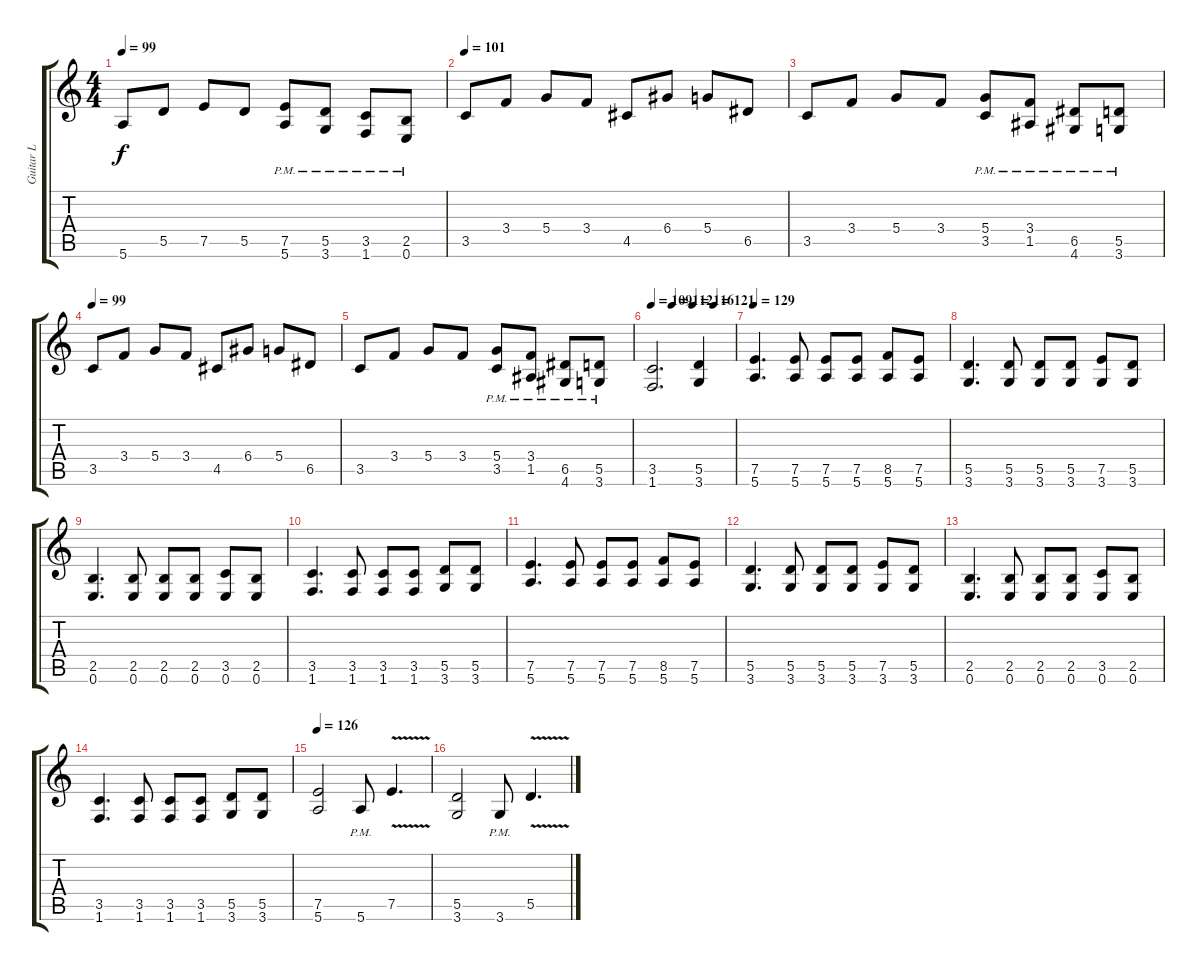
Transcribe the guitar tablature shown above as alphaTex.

\track ("Guitar L" "Guitar L") {instrument distortionguitar}
\staff {score tabs}
\tuning (E4 B3 G3 D3 A2 E2) {hide}
\ts (4 4)
\tempo 99
\clef g2
\ks c
5.6.8{dy f} 5.5.8 7.5.8 5.5.8 (7.5{pm} 5.6{pm}).8 (5.5{pm} 3.6{pm}).8 (3.5{pm} 1.6{pm}).8 (2.5{pm} 0.6{pm}).8 |
\tempo 101
3.5.8 3.4.8 5.4.8 3.4.8 4.5.8 6.4.8 5.4.8 6.5.8 |
3.5.8 3.4.8 5.4.8 3.4.8 (5.4{pm} 3.5{pm}).8 (3.4{pm} 1.5{pm}).8 (6.5{pm} 4.6{pm}).8 (5.5{pm} 3.6{pm}).8 |
\tempo 99
3.5.8 3.4.8 5.4.8 3.4.8 4.5.8 6.4.8 5.4.8 6.5.8 |
3.5.8 3.4.8 5.4.8 3.4.8 (5.4{pm} 3.5{pm}).8 (3.4{pm} 1.5{pm}).8 (6.5{pm} 4.6{pm}).8 (5.5{pm} 3.6{pm}).8 |
\tempo 109
\tempo (112 0.25)
\tempo (116 0.5)
\tempo (121 0.75)
(3.5 1.6).2{d} (5.5 3.6).4 |
\tempo 129
(7.5 5.6).4{d} (7.5 5.6).8 (7.5 5.6).8 (7.5 5.6).8 (8.5 5.6).8 (7.5 5.6).8 |
(5.5 3.6).4{d} (5.5 3.6).8 (5.5 3.6).8 (5.5 3.6).8 (7.5 3.6).8 (5.5 3.6).8 |
(2.5 0.6).4{d} (2.5 0.6).8 (2.5 0.6).8 (2.5 0.6).8 (3.5 0.6).8 (2.5 0.6).8 |
(3.5 1.6).4{d} (3.5 1.6).8 (3.5 1.6).8 (3.5 1.6).8 (5.5 3.6).8 (5.5 3.6).8 |
(7.5 5.6).4{d} (7.5 5.6).8 (7.5 5.6).8 (7.5 5.6).8 (8.5 5.6).8 (7.5 5.6).8 |
(5.5 3.6).4{d} (5.5 3.6).8 (5.5 3.6).8 (5.5 3.6).8 (7.5 3.6).8 (5.5 3.6).8 |
(2.5 0.6).4{d} (2.5 0.6).8 (2.5 0.6).8 (2.5 0.6).8 (3.5 0.6).8 (2.5 0.6).8 |
(3.5 1.6).4{d} (3.5 1.6).8 (3.5 1.6).8 (3.5 1.6).8 (5.5 3.6).8 (5.5 3.6).8 |
\tempo 126
(7.5 5.6).2 5.6{pm}.8 7.5{v}.4{d} |
(5.5 3.6).2 3.6{pm}.8 5.5{v}.4{d}
